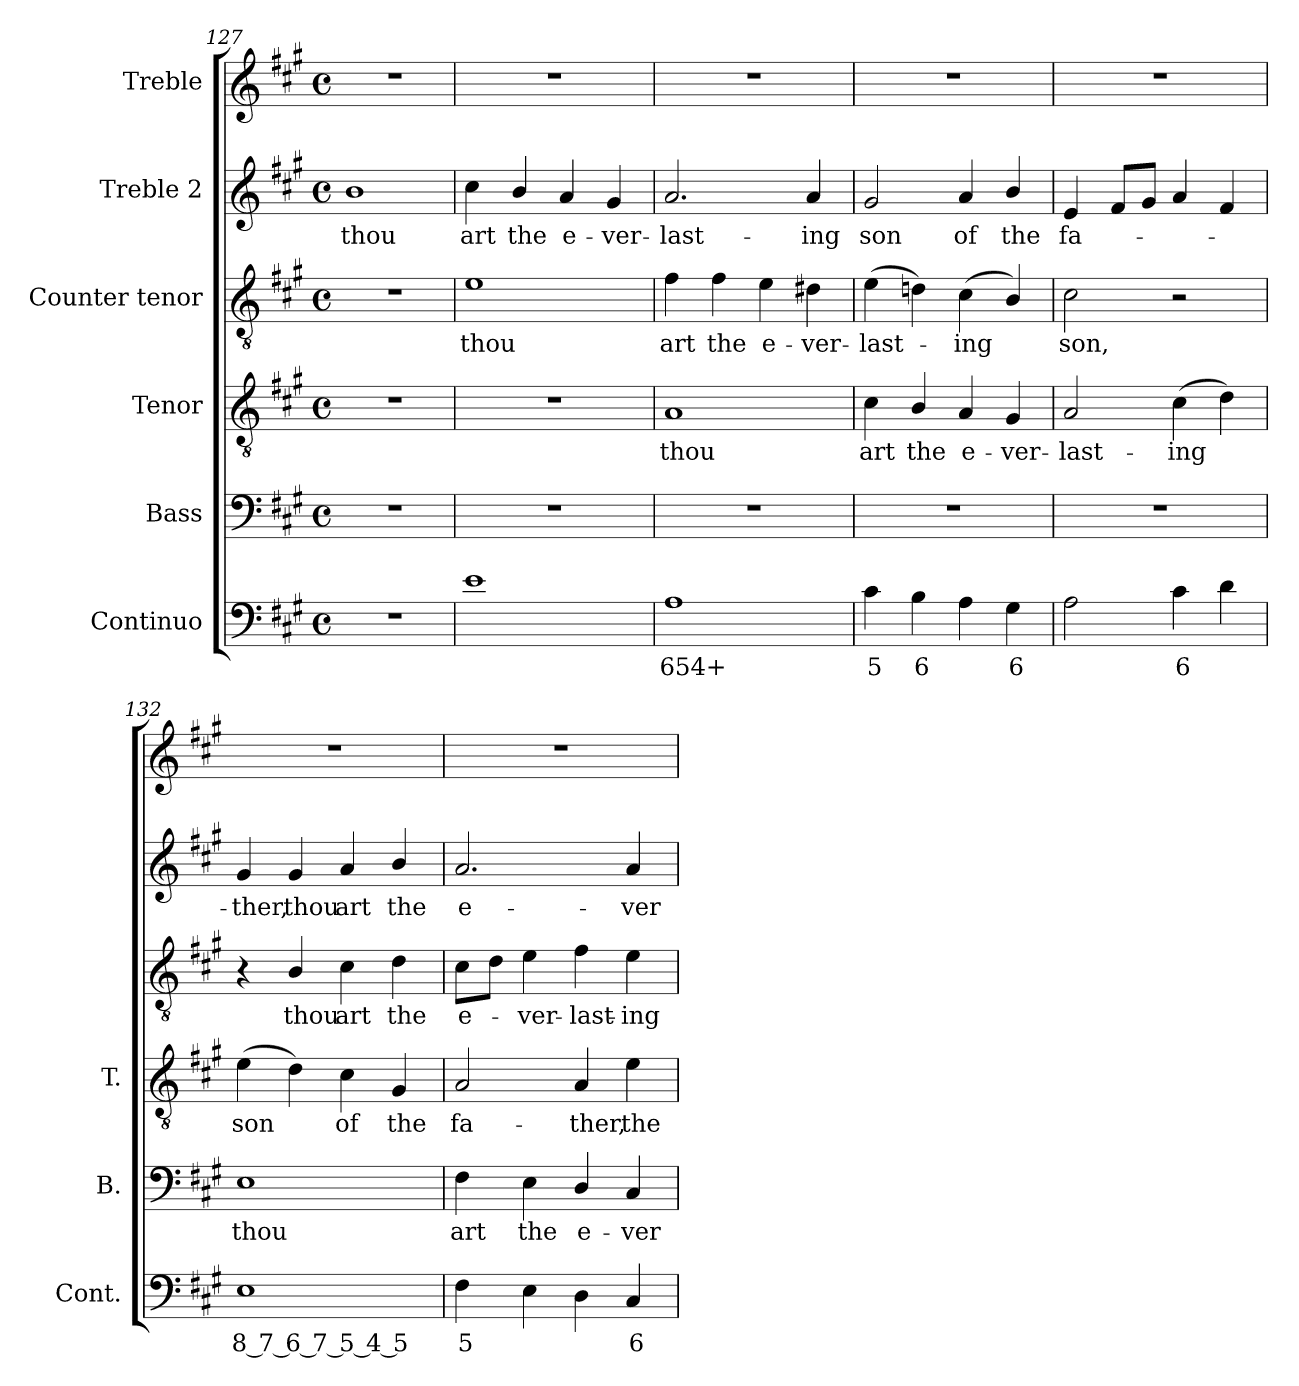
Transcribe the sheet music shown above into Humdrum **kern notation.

**kern	**text	**kern	**text	**kern	**text	**kern	**text	**kern	**text	**kern
*part6	*part6	*part5	*part5	*part4	*part4	*part3	*part3	*part2	*part2	*part1
*staff6	*staff6	*staff5	*staff5	*staff4	*staff4	*staff3	*staff3	*staff2	*staff2	*staff1
*I"Continuo	*	*I"Bass	*	*I"Tenor	*	*I"Counter tenor	*	*I"Treble 2	*	*I"Treble
*I'Cont.	*	*I'B.	*	*I'T.	*	*	*	*	*	*
!!LO:PB:g=z
*clefF4	*	*clefF4	*	*clefGv2	*	*clefGv2	*	*clefG2	*	*clefG2
*	*	*	*	*ITrd7c12	*	*ITrd7c12	*	*	*	*
*k[f#c#g#]	*	*k[f#c#g#]	*	*k[f#c#g#]	*	*k[f#c#g#]	*	*k[f#c#g#]	*	*k[f#c#g#]
*A:	*	*A:	*	*A:	*	*A:	*	*A:	*	*A:
*M4/4	*	*M4/4	*	*M4/4	*	*M4/4	*	*M4/4	*	*M4/4
*met(c)	*	*met(c)	*	*met(c)	*	*met(c)	*	*met(c)	*	*met(c)
=127	=127	=127	=127	=127	=127	=127	=127	=127	=127	=127
!	!	!	!	!	!	!	!	!	!LO:LY:b:color=#000000	!
1r	.	1r	.	1r	.	1r	.	1bi	thou	1r
=128	=128	=128	=128	=128	=128	=128	=128	=128	=128	=128
!	!	!	!	!	!	!	!LO:LY:b:color=#000000	!	!	!
!	!	!	!	!	!	!	!	!	!LO:LY:b:color=#000000	!
1ei	.	1r	.	1r	.	1Ei	thou	4cc#i\	art	1r
!	!	!	!	!	!	!	!	!	!LO:LY:b:color=#000000	!
.	.	.	.	.	.	.	.	4bi/	the	.
!	!	!	!	!	!	!	!	!	!LO:LY:b:color=#000000	!
.	.	.	.	.	.	.	.	4ai/	e-	.
!	!	!	!	!	!	!	!	!	!LO:LY:b:color=#000000	!
.	.	.	.	.	.	.	.	4g#i/	-ver-	.
=129	=129	=129	=129	=129	=129	=129	=129	=129	=129	=129
!	!LO:LY:b:color=#000000	!	!	!	!	!	!	!	!	!
!	!	!	!	!	!LO:LY:b:color=#000000	!	!	!	!	!
!	!	!	!	!	!	!	!LO:LY:b:color=#000000	!	!	!
!	!	!	!	!	!	!	!	!	!LO:LY:b:color=#000000	!
1Ai	654+	1r	.	1AAi	thou	4F#i\	art	2.ai/	-last-	1r
!	!	!	!	!	!	!	!LO:LY:b:color=#000000	!	!	!
.	.	.	.	.	.	4F#i\	the	.	.	.
!	!	!	!	!	!	!	!LO:LY:b:color=#000000	!	!	!
.	.	.	.	.	.	4Ei\	e-	.	.	.
!	!	!	!	!	!	!	!LO:LY:b:color=#000000	!	!	!
!	!	!	!	!	!	!	!	!	!LO:LY:b:color=#000000	!
.	.	.	.	.	.	4D#Xi\	-ver-	4ai/	-ing	.
=130	=130	=130	=130	=130	=130	=130	=130	=130	=130	=130
!	!LO:LY:b:color=#000000	!	!	!	!	!	!	!	!	!
!	!	!	!	!	!LO:LY:b:color=#000000	!	!	!	!	!
!	!	!	!	!	!	!	!LO:LY:b:color=#000000	!	!	!
!	!	!	!	!	!	!	!	!	!LO:LY:b:color=#000000	!
4c#i\	5	1r	.	4C#i\	art	(4Ei\	-last-	2g#i/	son	1r
!	!LO:LY:b:color=#000000	!	!	!	!	!	!	!	!	!
!	!	!	!	!	!LO:LY:b:color=#000000	!	!	!	!	!
4Bi\	6	.	.	4BBi/	the	4Dni\)	.	.	.	.
!	!	!	!	!	!LO:LY:b:color=#000000	!	!	!	!	!
!	!	!	!	!	!	!	!LO:LY:b:color=#000000	!	!	!
!	!	!	!	!	!	!	!	!	!LO:LY:b:color=#000000	!
4Ai\	.	.	.	4AAi/	e-	(4C#i\	-ing	4ai/	of	.
!	!LO:LY:b:color=#000000	!	!	!	!	!	!	!	!	!
!	!	!	!	!	!LO:LY:b:color=#000000	!	!	!	!	!
!	!	!	!	!	!	!	!	!	!LO:LY:b:color=#000000	!
4G#i\	6	.	.	4GG#i/	-ver-	4BBi/)	.	4bi/	the	.
=131	=131	=131	=131	=131	=131	=131	=131	=131	=131	=131
!	!	!	!	!	!LO:LY:b:color=#000000	!	!	!	!	!
!	!	!	!	!	!	!	!LO:LY:b:color=#000000	!	!	!
!	!	!	!	!	!	!	!	!	!LO:LY:b:color=#000000	!
2Ai\	.	1r	.	2AAi/	-last-	2C#i\	son,	4ei/	fa-	1r
.	.	.	.	.	.	.	.	8f#i/L	.	.
.	.	.	.	.	.	.	.	8g#i/J	.	.
!	!LO:LY:b:color=#000000	!	!	!	!	!	!	!	!	!
!	!	!	!	!	!LO:LY:b:color=#000000	!	!	!	!	!
4c#i\	6	.	.	(4C#i\	-ing	2r	.	4ai/	.	.
4di\	.	.	.	4Di\)	.	.	.	4f#i/	.	.
=132	=132	=132	=132	=132	=132	=132	=132	=132	=132	=132
!	!LO:LY:b:color=#000000	!	!	!	!	!	!	!	!	!
!	!	!	!LO:LY:b:color=#000000	!	!	!	!	!	!	!
!	!	!	!	!	!LO:LY:b:color=#000000	!	!	!	!	!
!	!	!	!	!	!	!	!	!	!LO:LY:b:color=#000000	!
1Ei	8 7 6 7 5 4 5	1Ei	thou	(4Ei\	son	4r	.	4g#i/	-ther,	1r
!	!	!	!	!	!	!	!LO:LY:b:color=#000000	!	!	!
!	!	!	!	!	!	!	!	!	!LO:LY:b:color=#000000	!
.	.	.	.	4Di\)	.	4BBi/	thou	4g#i/	thou	.
!	!	!	!	!	!LO:LY:b:color=#000000	!	!	!	!	!
!	!	!	!	!	!	!	!LO:LY:b:color=#000000	!	!	!
!	!	!	!	!	!	!	!	!	!LO:LY:b:color=#000000	!
.	.	.	.	4C#i\	of	4C#i\	art	4ai/	art	.
!	!	!	!	!	!LO:LY:b:color=#000000	!	!	!	!	!
!	!	!	!	!	!	!	!LO:LY:b:color=#000000	!	!	!
!	!	!	!	!	!	!	!	!	!LO:LY:b:color=#000000	!
.	.	.	.	4GG#i/	the	4Di\	the	4bi/	the	.
!!LO:LB:g=z
=133	=133	=133	=133	=133	=133	=133	=133	=133	=133	=133
!	!LO:LY:b:color=#000000	!	!	!	!	!	!	!	!	!
!	!	!	!LO:LY:b:color=#000000	!	!	!	!	!	!	!
!	!	!	!	!	!LO:LY:b:color=#000000	!	!	!	!	!
!	!	!	!	!	!	!	!LO:LY:b:color=#000000	!	!	!
!	!	!	!	!	!	!	!	!	!LO:LY:b:color=#000000	!
4F#i\	5	4F#i\	art	2AAi/	fa-	8C#i\L	e-	2.ai/	e-	1r
.	.	.	.	.	.	8Di\J	.	.	.	.
!	!LO:LY:b:color=#000000	!	!	!	!	!	!	!	!	!
!	!	!	!LO:LY:b:color=#000000	!	!	!	!	!	!	!
!	!	!	!	!	!	!	!LO:LY:b:color=#000000	!	!	!
4Ei\	--	4Ei\	the	.	.	4Ei\	-ver-	.	.	.
!	!	!	!LO:LY:b:color=#000000	!	!	!	!	!	!	!
!	!	!	!	!	!LO:LY:b:color=#000000	!	!	!	!	!
!	!	!	!	!	!	!	!LO:LY:b:color=#000000	!	!	!
4Di\	.	4Di/	e-	4AAi/	-ther,	4F#i\	-last-	.	.	.
!	!LO:LY:b:color=#000000	!	!	!	!	!	!	!	!	!
!	!	!	!LO:LY:b:color=#000000	!	!	!	!	!	!	!
!	!	!	!	!	!LO:LY:b:color=#000000	!	!	!	!	!
!	!	!	!	!	!	!	!LO:LY:b:color=#000000	!	!	!
!	!	!	!	!	!	!	!	!	!LO:LY:b:color=#000000	!
4C#i/	6	4C#i/	-ver-	4Ei\	the	4Ei\	-ing	4ai/	-ver-	.
=	=	=	=	=	=	=	=	=	=	=
*-	*-	*-	*-	*-	*-	*-	*-	*-	*-	*-
